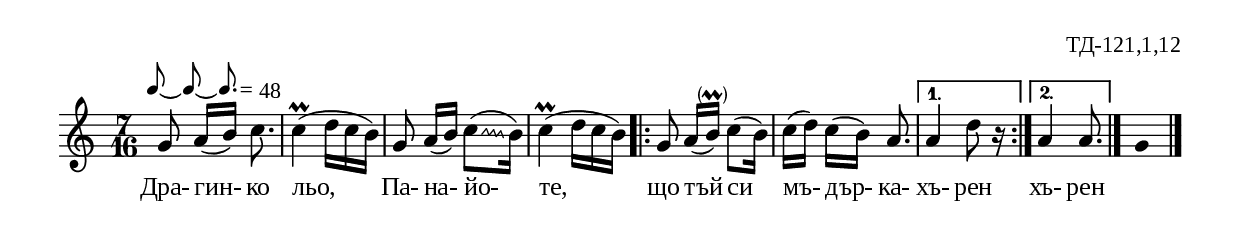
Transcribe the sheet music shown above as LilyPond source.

%{
TD_121_1_12
%}

\include "td-preamble.ly"
\include "Rhythm_marks.ly"

\score {
\relative c'' {
%% \tempo 8 = 148
  \time 7/16
\override Score.RehearsalMark #'self-alignment-X = #LEFT
\once \override Score.RehearsalMark #'X-offset = #8
  \rhythmMarkA \rhyMarkAAAdot #"48"    
g8 a16([ b)] c8. | c4\prall( d16[ c b)] | 
\override Glissando #'style = #'zigzag
g8 a16([ b)]  \noteFi c8([\glissando b16)] | c4\prall( d16[ c b)] 
\parS
\repeat volta 2 { g8 a16([ b-\parenthesize\prall)] c8([ b16)] | c16([ d)] c([ b)] a8. }
\alternative { { a4 d8 r16 }
{ a4 a8. } }
 \bar "|." 
s8. \fixB g4
 \bar "|." 
}
\addlyrics { Дра- гин- ко льо, Па- на- йо- те, 
що тъй си мъ- дър- ка- хъ- рен хъ- рен }
%
\layout {
  indent = #0
  line-width = 190\mm
  ragged-right=##f
}
%
\midi { 
	\context {
		\Score
		tempoWholesPerMinute = #(ly:make-moment 148 8)
		}
	}
}
%
\header{
  opus = "ТД-121,1,12"
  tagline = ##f
}


